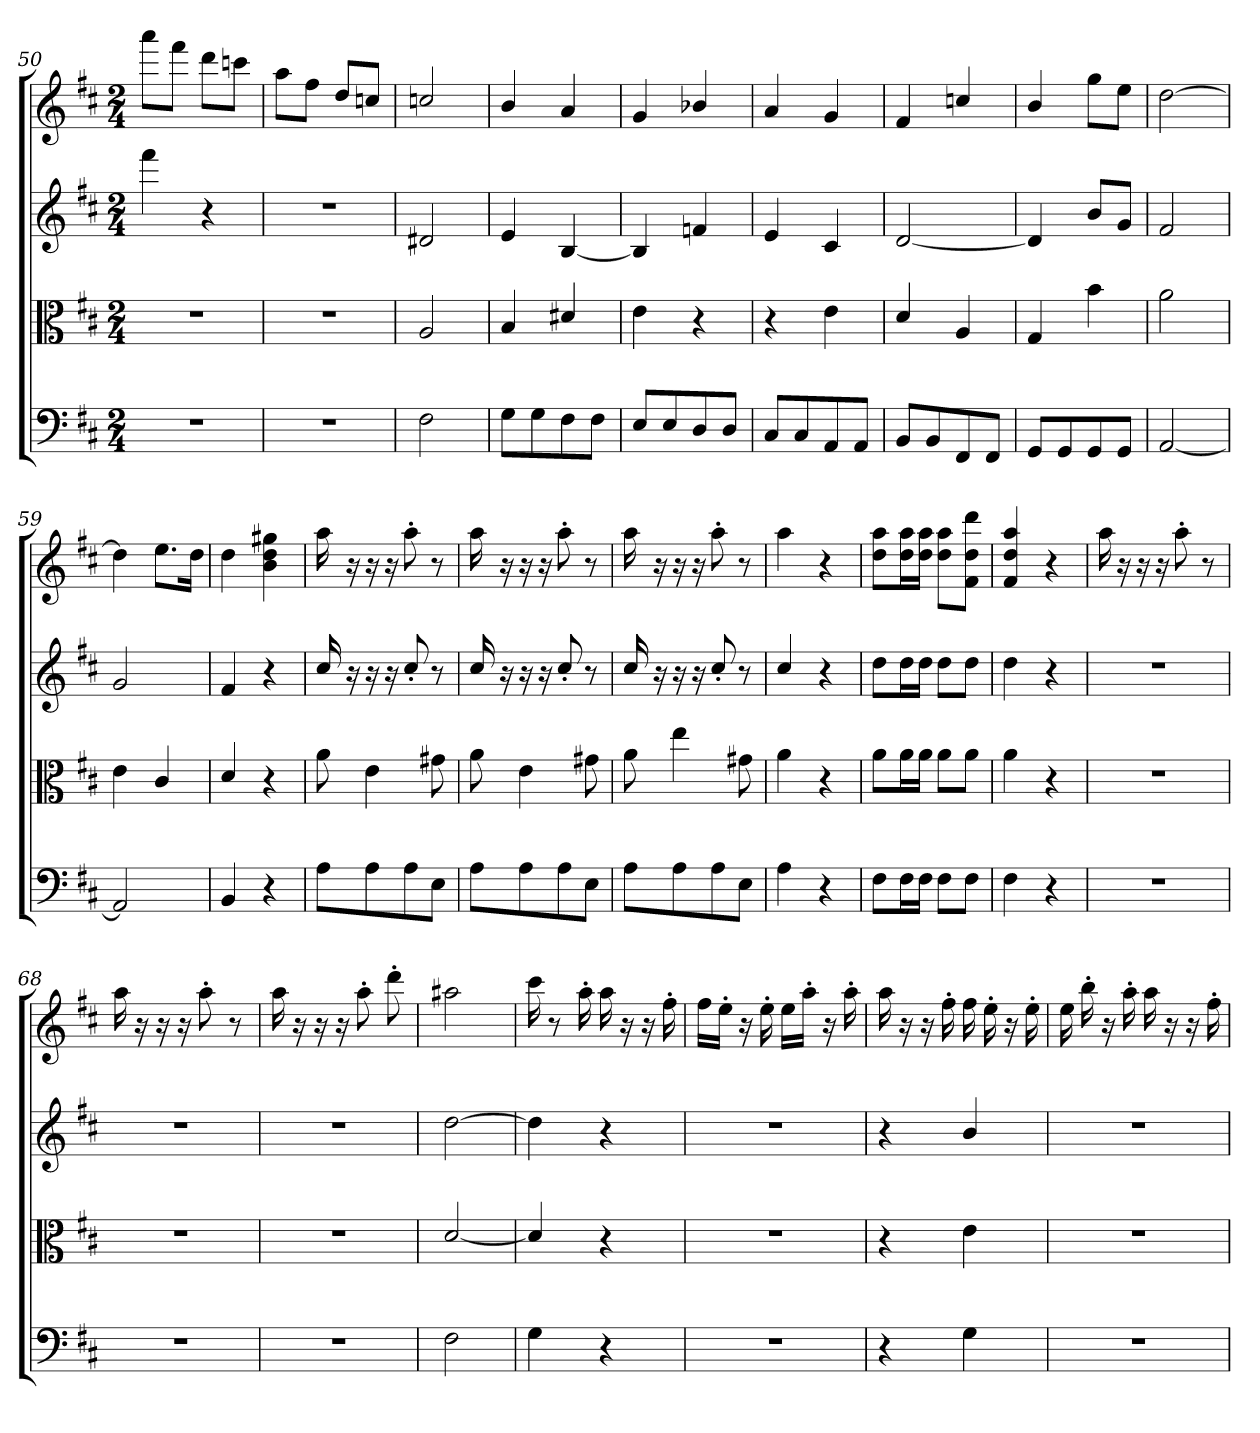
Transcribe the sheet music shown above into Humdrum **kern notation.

**kern	**kern	**kern	**kern
*part4	*part3	*part2	*part1
*staff4	*staff3	*staff2	*staff1
*clefF4	*clefC3	*clefG2	*clefG2
*k[f#c#]	*k[f#c#]	*k[f#c#]	*k[f#c#]
*b:	*b:	*b:	*b:
*M2/4	*M2/4	*M2/4	*M2/4
=50	=50	=50	=50
2r	2r	4fff#\	8aaa\L
.	.	.	8fff#\J
.	.	4r	8ddd\L
.	.	.	8cccn\J
=51	=51	=51	=51
2r	2r	2r	8aa\L
.	.	.	8ff#\J
.	.	.	8dd/L
.	.	.	8ccn/J
=52	=52	=52	=52
2F#\	2A/	2d#X/	2ccn/
=53	=53	=53	=53
8G\L	4B/	4e/	4b/
8G\	.	.	.
8F#\	4d#X/	[4B/	4a/
8F#\J	.	.	.
=54	=54	=54	=54
8E/L	4e\	4B/]	4g/
8E/	.	.	.
8D/	4r	4fn/	4b-X/
8D/J	.	.	.
=55	=55	=55	=55
8C#/L	4r	4e/	4a/
8C#/	.	.	.
8AA/	4e\	4c#/	4g/
8AA/J	.	.	.
=56	=56	=56	=56
8BB/L	4d/	[2d/	4f#/
8BB/	.	.	.
8FF#/	4A/	.	4ccn/
8FF#/J	.	.	.
=57	=57	=57	=57
8GG/L	4G/	4d/]	4b/
8GG/	.	.	.
8GG/	4b\	8b/L	8gg\L
8GG/J	.	8g/J	8ee\J
=58	=58	=58	=58
[2AA/	2a\	2f#/	[2dd\
=59	=59	=59	=59
2AA/]	4e\	2g/	4dd\]
.	4c#/	.	8.ee\L
.	.	.	16dd\Jk
=60	=60	=60	=60
4BB/	4d/	4f#/	4dd\
4r	4r	4r	4b\ 4dd\ 4gg#X\
=61	=61	=61	=61
8A\L	8a\	16cc#/	16aa\
.	.	16r	16r
8A\	4e\	16r	16r
.	.	16r	16r
8A\	.	8cc#'/	8aa'\
8E\J	8g#X\	8r	8r
=62	=62	=62	=62
8A\L	8a\	16cc#/	16aa\
.	.	16r	16r
8A\	4e\	16r	16r
.	.	16r	16r
8A\	.	8cc#'/	8aa'\
8E\J	8g#X\	8r	8r
=63	=63	=63	=63
8A\L	8a\	16cc#/	16aa\
.	.	16r	16r
8A\	4ee\	16r	16r
.	.	16r	16r
8A\	.	8cc#'/	8aa'\
8E\J	8g#X\	8r	8r
=64	=64	=64	=64
4A\	4a\	4cc#/	4aa\
4r	4r	4r	4r
=65	=65	=65	=65
8F#\L	8a\L	8dd\L	8dd\ 8aa\L
16F#\L	16a\L	16dd\L	16dd\ 16aa\L
16F#\JJ	16a\JJ	16dd\JJ	16dd\ 16aa\JJ
8F#\L	8a\L	8dd\L	8dd\ 8aa\L
8F#\J	8a\J	8dd\J	8f#\ 8dd\ 8ddd\J
=66	=66	=66	=66
4F#\	4a\	4dd\	4f#/ 4dd/ 4aa/
4r	4r	4r	4r
=67	=67	=67	=67
2r	2r	2r	16aa\
.	.	.	16r
.	.	.	16r
.	.	.	16r
.	.	.	8aa'\
.	.	.	8r
=68	=68	=68	=68
2r	2r	2r	16aa\
.	.	.	16r
.	.	.	16r
.	.	.	16r
.	.	.	8aa'\
.	.	.	8r
=69	=69	=69	=69
2r	2r	2r	16aa\
.	.	.	16r
.	.	.	16r
.	.	.	16r
.	.	.	8aa'\
.	.	.	8ddd'\
=70	=70	=70	=70
2F#\	[2d/	[2dd\	2aa#X\
=71	=71	=71	=71
4G\	4d/]	4dd\]	16ccc#\
.	.	.	8r
.	.	.	16aa'\
4r	4r	4r	16aa\
.	.	.	16r
.	.	.	16r
.	.	.	16ff#'\
=72	=72	=72	=72
2r	2r	2r	16ff#\LL
.	.	.	16ee'\JJ
.	.	.	16r
.	.	.	16ee'\
.	.	.	16ee\LL
.	.	.	16aa'\JJ
.	.	.	16r
.	.	.	16aa'\
=73	=73	=73	=73
4r	4r	4r	16aa\
.	.	.	16r
.	.	.	16r
.	.	.	16ff#'\
4G\	4e\	4b/	16ff#\
.	.	.	16ee'\
.	.	.	16r
.	.	.	16ee'\
=74	=74	=74	=74
2r	2r	2r	16ee\
.	.	.	16bb'\
.	.	.	16r
.	.	.	16aa'\
.	.	.	16aa\
.	.	.	16r
.	.	.	16r
.	.	.	16ff#'\
=	=	=	=
*-	*-	*-	*-
